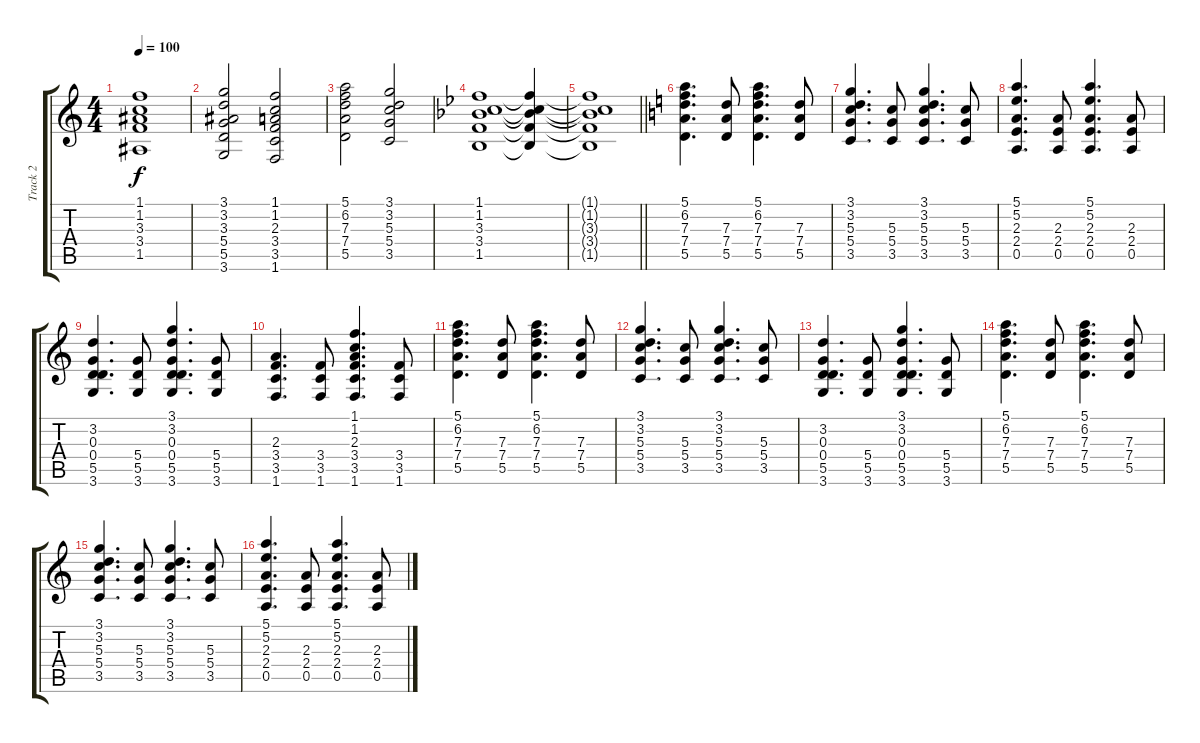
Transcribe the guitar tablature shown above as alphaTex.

\track ("Track 2" "Track 2") {instrument distortionguitar}
\staff {score tabs}
\tuning (E4 B3 G3 D3 A2 E2) {hide}
\ts (4 4)
\tempo 100
\clef g2
\ks c
(1.1 1.2 3.3 3.4 1.5).1{dy f} |
(3.1 3.2 3.3 5.4 5.5 3.6).2 (1.1 1.2 2.3 3.4 3.5 1.6).2 |
(5.1 6.2 7.3 7.4 5.5).2 (3.1 3.2 5.3 5.4 3.5).2 |
\ks bb
(1.1 1.2 3.3 3.4 1.5).1 (1.1{t} 1.2{t} 3.3{t} 3.4{t} 1.5{t}).4 |
\barLineRight lightlight
(1.1{t} 1.2{t} 3.3{t} 3.4{t} 1.5{t}).1 |
\ks c
(5.1 6.2 7.3 7.4 5.5).4{d volume 14} (7.3 7.4 5.5).8 (5.1 6.2 7.3 7.4 5.5).4{d} (7.3 7.4 5.5).8 |
(3.1 3.2 5.3 5.4 3.5).4{d} (5.3 5.4 3.5).8 (3.1 3.2 5.3 5.4 3.5).4{d} (5.3 5.4 3.5).8 |
(5.1 5.2 2.3 2.4 0.5).4{d} (2.3 2.4 0.5).8 (5.1 5.2 2.3 2.4 0.5).4{d} (2.3 2.4 0.5).8 |
(3.2 0.3 0.4 5.5 3.6).4{d} (5.4 5.5 3.6).8 (3.1 3.2 0.3 0.4 5.5 3.6).4{d} (5.4 5.5 3.6).8 |
(2.3 3.4 3.5 1.6).4{d} (3.4 3.5 1.6).8 (1.1 1.2 2.3 3.4 3.5 1.6).4{d} (3.4 3.5 1.6).8 |
(5.1 6.2 7.3 7.4 5.5).4{d} (7.3 7.4 5.5).8 (5.1 6.2 7.3 7.4 5.5).4{d} (7.3 7.4 5.5).8 |
(3.1 3.2 5.3 5.4 3.5).4{d} (5.3 5.4 3.5).8 (3.1 3.2 5.3 5.4 3.5).4{d} (5.3 5.4 3.5).8 |
(3.2 0.3 0.4 5.5 3.6).4{d} (5.4 5.5 3.6).8 (3.1 3.2 0.3 0.4 5.5 3.6).4{d} (5.4 5.5 3.6).8 |
(5.1 6.2 7.3 7.4 5.5).4{d} (7.3 7.4 5.5).8 (5.1 6.2 7.3 7.4 5.5).4{d} (7.3 7.4 5.5).8 |
(3.1 3.2 5.3 5.4 3.5).4{d} (5.3 5.4 3.5).8 (3.1 3.2 5.3 5.4 3.5).4{d} (5.3 5.4 3.5).8 |
(5.1 5.2 2.3 2.4 0.5).4{d} (2.3 2.4 0.5).8 (5.1 5.2 2.3 2.4 0.5).4{d} (2.3 2.4 0.5).8
